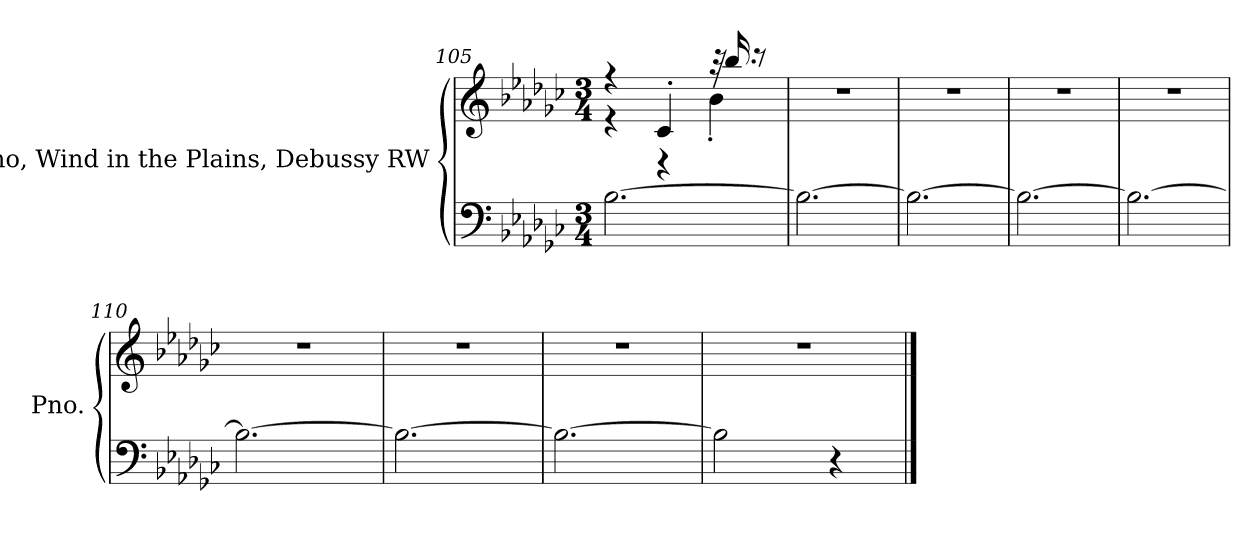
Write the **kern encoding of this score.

**kern	**kern
*part1	*part1
*staff2	*staff1
*I"Piano, Wind in the Plains, Debussy RW	*
*I'Pno.	*
!!LO:LB:g=z
*clefF4	*clefG2
*k[b-e-a-d-g-c-]	*k[b-e-a-d-g-c-]
*M3/4	*M3/4
=105	=105
*	*^
[2.B-\	4r	4r
.	4c-'/	4r
.	32r	4b-'\
.	16.bb-/	.
.	8r	.
*	*v	*v
=106	=106
2.B-\_	2.r
=107	=107
2.B-\_	2.r
=108	=108
2.B-\_	2.r
=109	=109
2.B-\_	2.r
=110	=110
2.B-\_	2.r
=111	=111
2.B-\_	2.r
=112	=112
2.B-\_	2.r
=113	=113
2B-\]	2.r
4r	.
==	==
*-	*-
